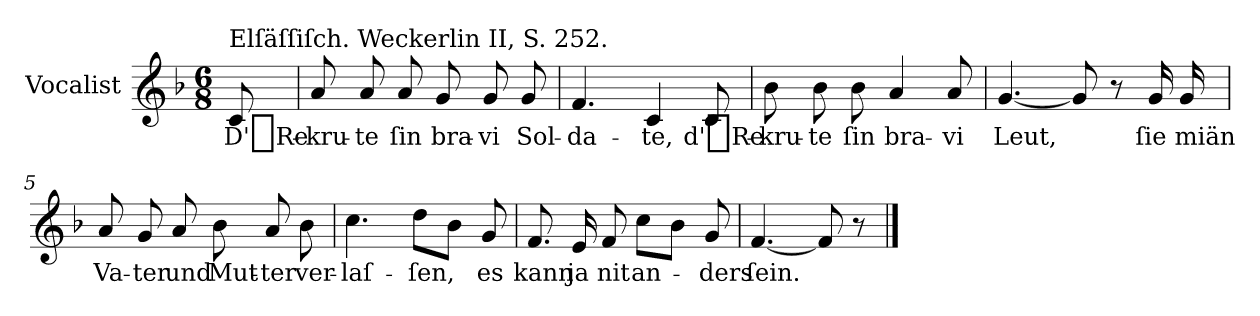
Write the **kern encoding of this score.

**kern	**text
*part1	*part1
*staff1	*staff1
*I"Vocalist	*
*k[b-]	*
*F:	*
*M6/8	*
=	=
!LO:TX:a:t=Elſäſſiſch. Weckerlin II, S. 252.	!
8c	D'_Re-
=1	=1
8a	-kru-
8a	-te
8a	ſin
8g	bra-
8g	-vi
8g	Sol-
=2	=2
4.f	-da-
4c	-te,
8c	d'_Re-
=3	=3
8b-	-kru-
8b-	-te
8b-	ſin
4a	bra-
8a	-vi
=4	=4
[4.g	Leut,
8g]	.
8r	.
16g	ſie
16g	miän
=5	=5
8a	Va-
8g	-ter
8a	und
8b-	Mut-
8a	-ter
8b-	ver-
=6	=6
4.cc	-laſ-
8ddL	-ſen,
8b-J	.
8g	es
=7	=7
8.f	kann
16e	ja
8f	nit
8ccL	an-
8b-J	.
8g	-ders
=8	=8
[4.f	ſein.
8f]	.
8r	.
==	==
*-	*-
